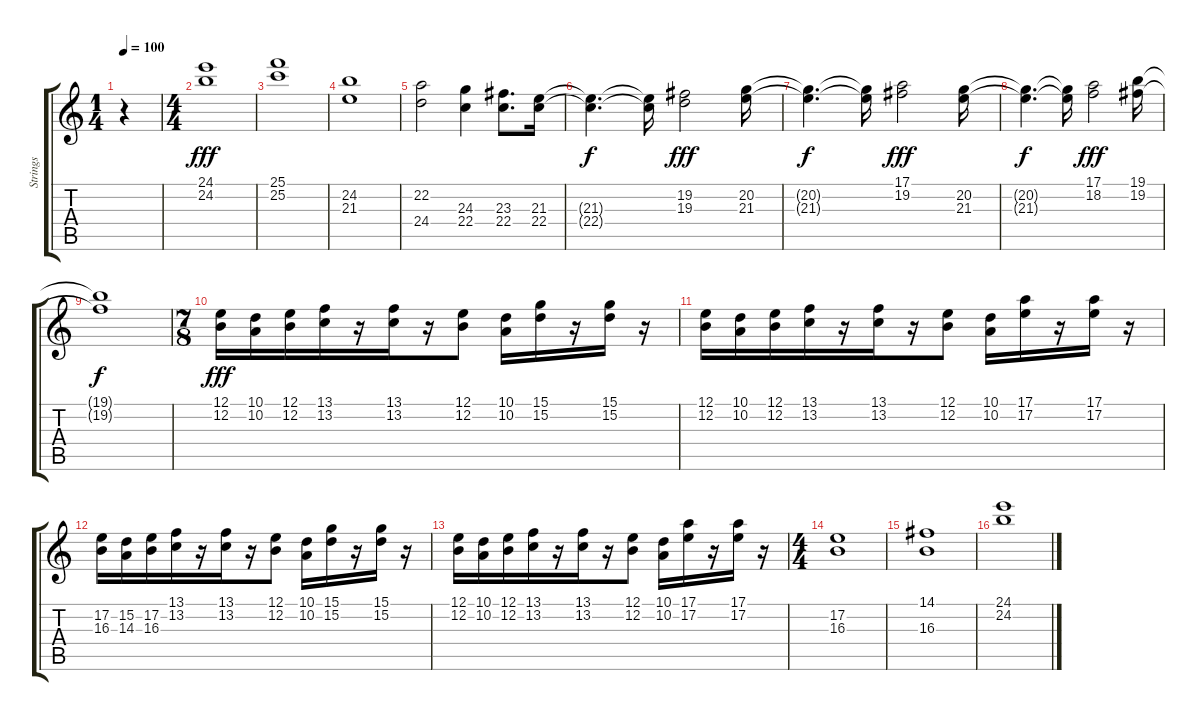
\track ("Strings" "Strings") {instrument stringensemble1}
\staff {score tabs}
\tuning (E4 B3 G3 D3 A2 E2) {hide}
\ts (1 4)
\tempo 100
\clef g2
\ks c
r.4{dy fff instrument stringensemble1} |
\ts (4 4)
(24.1 24.2).1 |
(25.1 25.2).1 |
(24.2 21.3).1 |
(22.2 24.4).2 (24.3 22.4).4 (23.3 22.4).8{d} (21.3 22.4).16 |
(21.3{t} 22.4{t}).4{d dy f} (21.3{t} 22.4{t}).16 (19.2 19.3).2{dy fff} (20.2 21.3).16 |
(20.2{t} 21.3{t}).4{d dy f} (20.2{t} 21.3{t}).16 (17.1 19.2).2{dy fff} (20.2 21.3).16 |
(20.2{t} 21.3{t}).4{d dy f} (20.2{t} 21.3{t}).16 (17.1 18.2).2{dy fff} (19.1 19.2).16 |
(19.1{t} 19.2{t}).1{dy f} |
\ts (7 8)
(12.1 12.2).16{dy fff} (10.1 10.2).16 (12.1 12.2).16 (13.1 13.2).16 r.16 (13.1 13.2).16 r.16 (12.1 12.2).8 (10.1 10.2).16 (15.1 15.2).16 r.16 (15.1 15.2).16 r.16 |
(12.1 12.2).16 (10.1 10.2).16 (12.1 12.2).16 (13.1 13.2).16 r.16 (13.1 13.2).16 r.16 (12.1 12.2).8 (10.1 10.2).16 (17.1 17.2).16 r.16 (17.1 17.2).16 r.16 |
(17.2 16.3).16 (15.2 14.3).16 (17.2 16.3).16 (13.1 13.2).16 r.16 (13.1 13.2).16 r.16 (12.1 12.2).8 (10.1 10.2).16 (15.1 15.2).16 r.16 (15.1 15.2).16 r.16 |
(12.1 12.2).16 (10.1 10.2).16 (12.1 12.2).16 (13.1 13.2).16 r.16 (13.1 13.2).16 r.16 (12.1 12.2).8 (10.1 10.2).16 (17.1 17.2).16 r.16 (17.1 17.2).16 r.16 |
\ts (4 4)
(17.2 16.3).1 |
(14.1 16.3).1 |
(24.1 24.2).1
